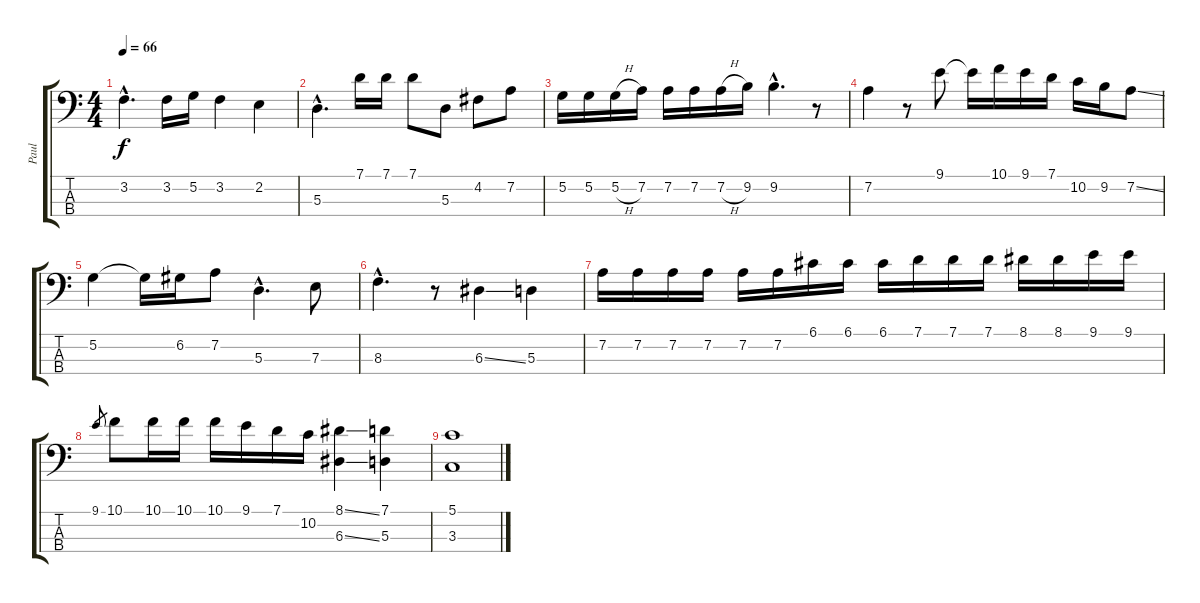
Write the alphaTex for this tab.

\track ("Paul" "Paul") {instrument electricbassfinger}
\staff {score tabs}
\tuning (G2 D2 A1 E1) {hide}
\ts (4 4)
\tempo 66
\clef f4
\ks c
3.2{hac}.4{d dy f} 3.2.16 5.2.16 3.2.4 2.2.4 |
5.3{hac}.4{d} 7.1.16 7.1.16 7.1.8 5.3.8 4.2.8 7.2.8 |
5.2.16 5.2.16 5.2{h}.16 7.2.16 7.2.16 7.2.16 7.2{h}.16 9.2.16 9.2{hac}.4{d} r.8 |
7.2.4 r.8 9.1.8 9.1{t}.16 10.1.16 9.1.16 7.1.16 10.2.16 9.2.16 7.2{ss}.8 |
5.2.4 5.2{t}.16 6.2.16 7.2.8 5.3{hac}.4{d} 7.3.8 |
8.3{hac}.4{d} r.8 6.3{ss}.4 5.3.4 |
7.2.16 7.2.16 7.2.16 7.2.16 7.2.16 7.2.16 6.1.16 6.1.16 6.1.16 7.1.16 7.1.16 7.1.16 8.1.16 8.1.16 9.1.16 9.1.16 |
9.1.8{gr} 10.1.8 10.1.16 10.1.16 10.1.16 9.1.16 7.1.16 10.2.16 (8.1{ss} 6.3{ss}).4 (7.1 5.3).4 |
(5.1 3.3).1
